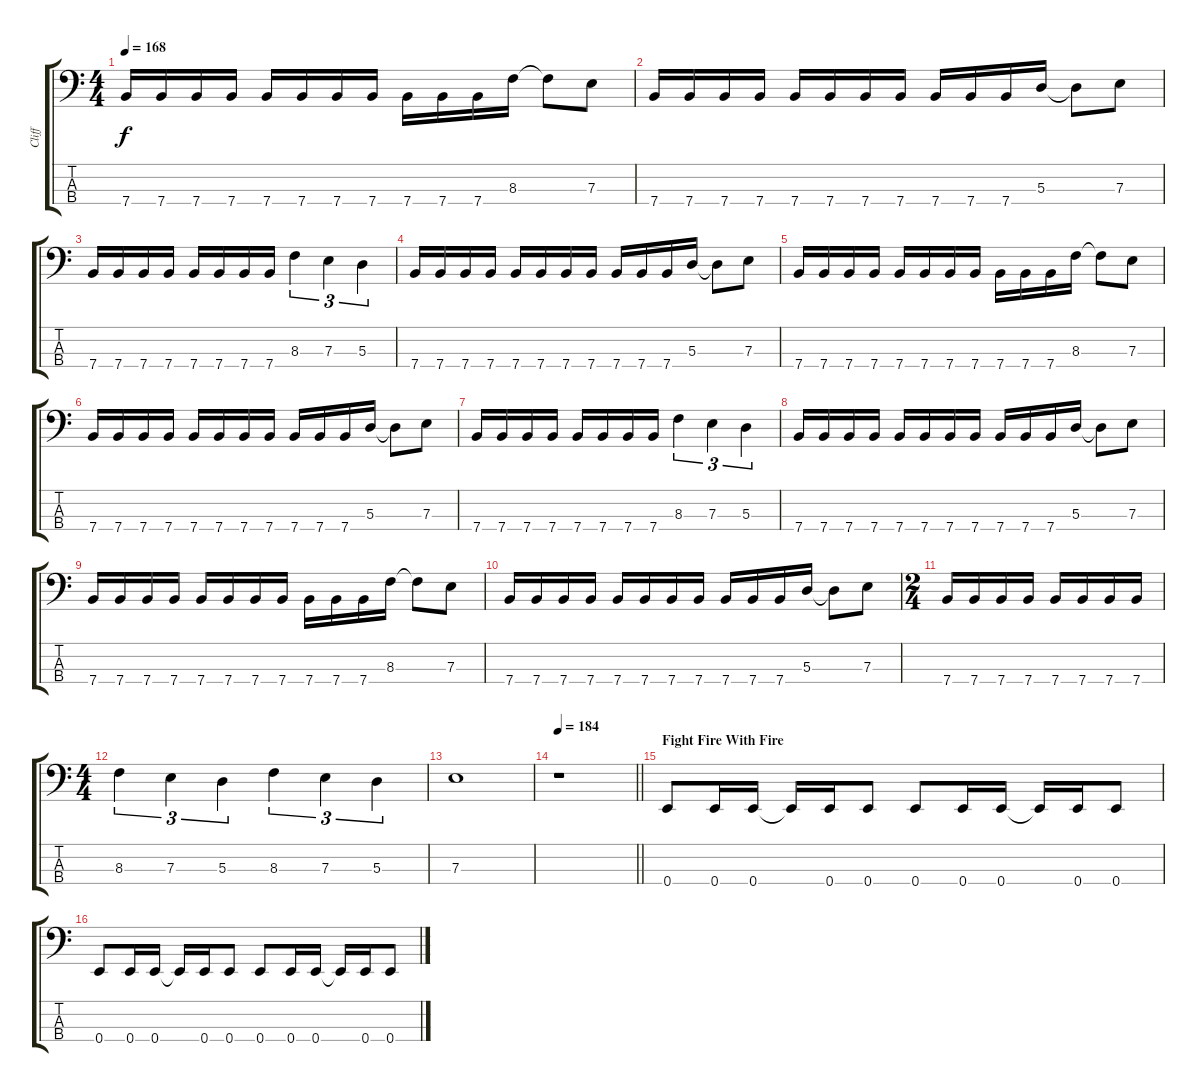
\track ("Cliff" "Cliff") {instrument electricbassfinger}
\staff {score tabs}
\tuning (G2 D2 A1 E1) {hide}
\ts (4 4)
\tempo 168
\clef f4
\ks c
7.4.16{dy f} 7.4.16 7.4.16 7.4.16 7.4.16 7.4.16 7.4.16 7.4.16 7.4.16 7.4.16 7.4.16 8.3.16 8.3{t}.8 7.3.8 |
7.4.16 7.4.16 7.4.16 7.4.16 7.4.16 7.4.16 7.4.16 7.4.16 7.4.16 7.4.16 7.4.16 5.3.16 5.3{t}.8 7.3.8 |
7.4.16 7.4.16 7.4.16 7.4.16 7.4.16 7.4.16 7.4.16 7.4.16 8.3.4{tu (3 2)} 7.3.4{tu (3 2)} 5.3.4{tu (3 2)} |
7.4.16 7.4.16 7.4.16 7.4.16 7.4.16 7.4.16 7.4.16 7.4.16 7.4.16 7.4.16 7.4.16 5.3.16 5.3{t}.8 7.3.8 |
7.4.16 7.4.16 7.4.16 7.4.16 7.4.16 7.4.16 7.4.16 7.4.16 7.4.16 7.4.16 7.4.16 8.3.16 8.3{t}.8 7.3.8 |
7.4.16 7.4.16 7.4.16 7.4.16 7.4.16 7.4.16 7.4.16 7.4.16 7.4.16 7.4.16 7.4.16 5.3.16 5.3{t}.8 7.3.8 |
7.4.16 7.4.16 7.4.16 7.4.16 7.4.16 7.4.16 7.4.16 7.4.16 8.3.4{tu (3 2)} 7.3.4{tu (3 2)} 5.3.4{tu (3 2)} |
7.4.16 7.4.16 7.4.16 7.4.16 7.4.16 7.4.16 7.4.16 7.4.16 7.4.16 7.4.16 7.4.16 5.3.16 5.3{t}.8 7.3.8 |
7.4.16 7.4.16 7.4.16 7.4.16 7.4.16 7.4.16 7.4.16 7.4.16 7.4.16 7.4.16 7.4.16 8.3.16 8.3{t}.8 7.3.8 |
7.4.16 7.4.16 7.4.16 7.4.16 7.4.16 7.4.16 7.4.16 7.4.16 7.4.16 7.4.16 7.4.16 5.3.16 5.3{t}.8 7.3.8 |
\ts (2 4)
7.4.16 7.4.16 7.4.16 7.4.16 7.4.16 7.4.16 7.4.16 7.4.16 |
\ts (4 4)
8.3.4{tu (3 2)} 7.3.4{tu (3 2)} 5.3.4{tu (3 2)} 8.3.4{tu (3 2)} 7.3.4{tu (3 2)} 5.3.4{tu (3 2)} |
7.3.1 |
\tempo 184
\barLineRight lightlight
r.1 |
\section ("" "Fight Fire With Fire")
0.4.8 0.4.16 0.4.16 0.4{t}.16 0.4.16 0.4.8 0.4.8 0.4.16 0.4.16 0.4{t}.16 0.4.16 0.4.8 |
0.4.8 0.4.16 0.4.16 0.4{t}.16 0.4.16 0.4.8 0.4.8 0.4.16 0.4.16 0.4{t}.16 0.4.16 0.4.8
